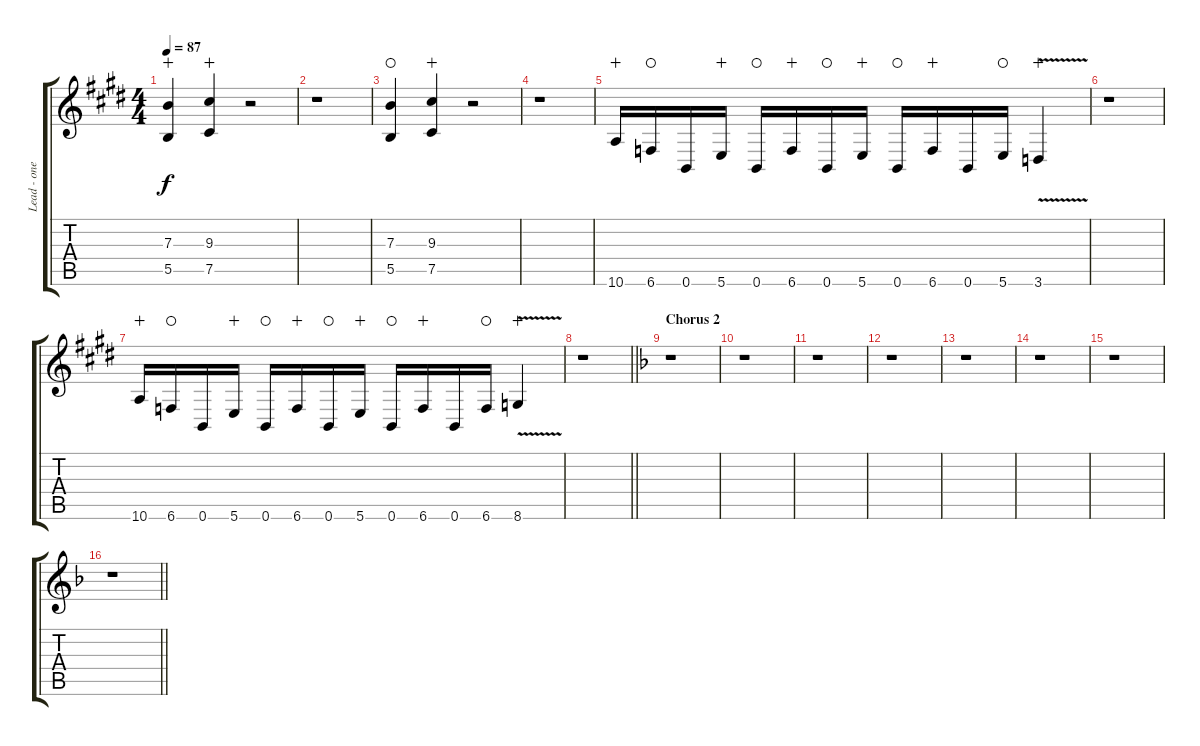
\track ("Lead - one" "Lead - one") {instrument distortionguitar}
\staff {score tabs}
\tuning (Db4 Ab3 E3 B2 Gb2 B1) {hide}
\ts (4 4)
\tempo 87
\clef g2
\ks c#minor
(7.3 5.5).4{dy f wahc} (9.3 7.5).4{wahc} r.2 |
r.1 |
(7.3 5.5).4{waho} (9.3 7.5).4{wahc} r.2 |
r.1 |
10.6.16{wahc} 6.6.16{waho} 0.6.16 5.6.16{wahc} 0.6.16{waho} 6.6.16{wahc} 0.6.16{waho} 5.6.16{wahc} 0.6.16{waho} 6.6.16{wahc} 0.6.16 5.6.16{waho} 3.6{v}.4{wahc} |
r.1 |
10.6.16{wahc} 6.6.16{waho} 0.6.16 5.6.16{wahc} 0.6.16{waho} 6.6.16{wahc} 0.6.16{waho} 5.6.16{wahc} 0.6.16{waho} 6.6.16{wahc} 0.6.16 6.6.16{waho} 8.6{v}.4{wahc} |
\barLineRight lightlight
r.1 |
\section ("" "Chorus 2")
\ks dminor
r.1 |
r.1 |
r.1 |
r.1 |
r.1 |
r.1 |
r.1 |
\barLineRight lightlight
r.1
